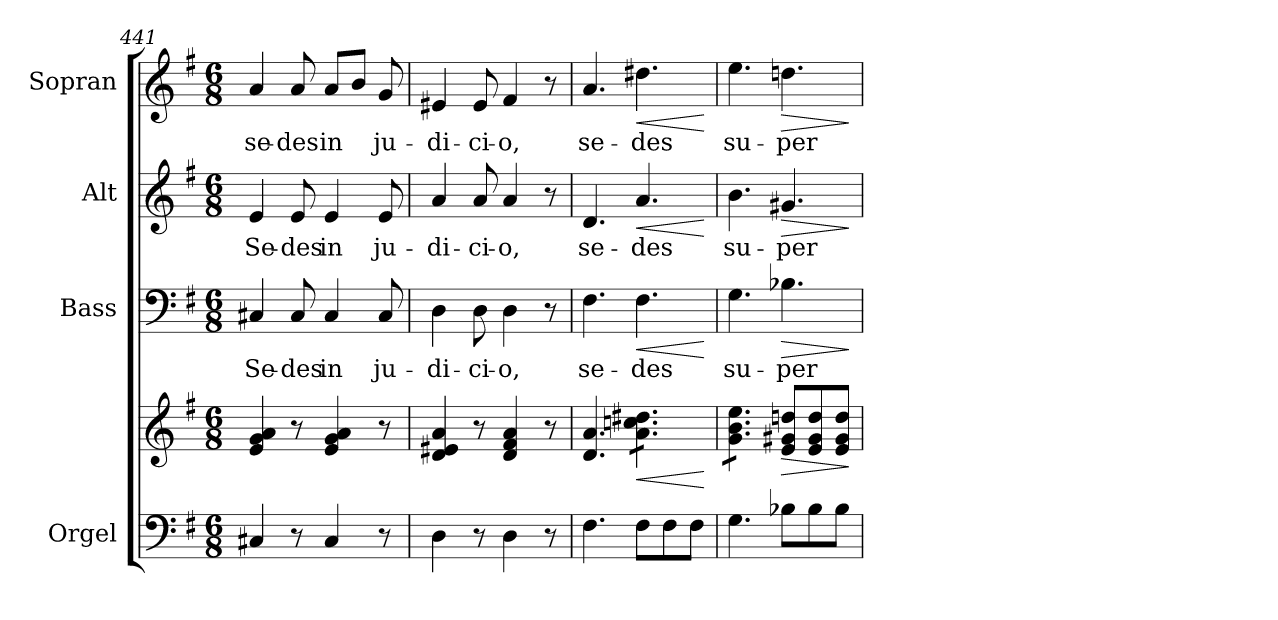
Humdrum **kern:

**kern	**kern	**dynam	**kern	**text	**dynam	**kern	**text	**dynam	**kern	**text	**dynam
*part4	*part4	*part4	*part3	*part3	*part3	*part2	*part2	*part2	*part1	*part1	*part1
*staff5	*staff4	*staff4/5	*staff3	*staff3	*staff3	*staff2	*staff2	*staff2	*staff1	*staff1	*staff1
*I"Orgel	*	*	*I"Bass	*	*	*I"Alt	*	*	*I"Sopran	*	*
*I'Org.	*	*	*I'B.	*	*	*I'A.	*	*	*I'S.	*	*
*clefF4	*clefG2	*	*clefF4	*	*	*clefG2	*	*	*clefG2	*	*
*k[f#]	*k[f#]	*	*k[f#]	*	*	*k[f#]	*	*	*k[f#]	*	*
*G:	*G:	*	*G:	*	*	*G:	*	*	*G:	*	*
*M6/8	*M6/8	*	*M6/8	*	*	*M6/8	*	*	*M6/8	*	*
=441	=441	=441	=441	=441	=441	=441	=441	=441	=441	=441	=441
!	!	!	!	!LO:LY:b	!	!	!LO:LY:b	!	!	!LO:LY:b	!
4C#X/	4e/ 4g/ 4a/	.	4C#X/	Se-	.	4e/	Se-	.	4a/	se-	.
!	!	!	!	!LO:LY:b	!	!	!LO:LY:b	!	!	!LO:LY:b	!
8r	8r	.	8C#/	-des	.	8e/	-des	.	8a/	-des	.
!	!	!	!	!LO:LY:b	!	!	!LO:LY:b	!	!	!LO:LY:b	!
4C#/	4e/ 4g/ 4a/	.	4C#/	in	.	4e/	in	.	8a/L	in	.
.	.	.	.	.	.	.	.	.	8b/J	.	.
!	!	!	!	!LO:LY:b	!	!	!LO:LY:b	!	!	!LO:LY:b	!
8r	8r	.	8C#/	ju-	.	8e/	ju-	.	8g/	ju-	.
=442	=442	=442	=442	=442	=442	=442	=442	=442	=442	=442	=442
!	!	!	!	!LO:LY:b	!	!	!LO:LY:b	!	!	!LO:LY:b	!
4D\	4d/ 4e#X/ 4a/	.	4D\	-di-	.	4a/	-di-	.	4e#X/	-di-	.
!	!	!	!	!LO:LY:b	!	!	!LO:LY:b	!	!	!LO:LY:b	!
8r	8r	.	8D\	-ci-	.	8a/	-ci-	.	8e#/	-ci-	.
!	!	!	!	!LO:LY:b	!	!	!LO:LY:b	!	!	!LO:LY:b	!
4D\	4d/ 4f#/ 4a/	.	4D\	-o,	.	4a/	-o,	.	4f#/	-o,	.
8r	8r	.	8r	.	.	8r	.	.	8r	.	.
=443	=443	=443	=443	=443	=443	=443	=443	=443	=443	=443	=443
!	!	!	!	!LO:LY:b	!	!	!LO:LY:b	!	!	!LO:LY:b	!
4.F#\	4.d/ 4.a/	.	4.F#\	se-	.	4.d/	se-	.	4.a/	se-	.
!	!	!LO:HP:b	!	!LO:LY:b	!LO:HP:b	!	!LO:LY:b	!LO:HP:b	!	!LO:LY:b	!LO:HP:b
*	*tremolo	*	*	*	*	*	*	*	*	*	*
8F#\L	8a\ 8ccn\ 8dd#X\L	<	4.F#\	-des	<	4.a/	-des	<	4.dd#X\	-des	<
8F#\	8a\ 8ccn\ 8dd#X\	.	.	.	.	.	.	.	.	.	.
8F#\J	8a\ 8ccn\ 8dd#X\J	.	.	.	.	.	.	.	.	.	.
.	.	[	.	.	[	.	.	[	.	.	[
=444	=444	=444	=444	=444	=444	=444	=444	=444	=444	=444	=444
!	!	!	!	!LO:LY:b	!	!	!LO:LY:b	!	!	!LO:LY:b	!
4.G\	8g\ 8b\ 8ee\L	.	4.G\	su-	.	4.b\	su-	.	4.ee\	su-	.
.	8g\ 8b\ 8ee\	.	.	.	.	.	.	.	.	.	.
.	8g\ 8b\ 8ee\J	.	.	.	.	.	.	.	.	.	.
*	*Xtremolo	*	*	*	*	*	*	*	*	*	*
!	!	!LO:HP:b	!	!LO:LY:b	!LO:HP:b	!	!LO:LY:b	!LO:HP:b	!	!LO:LY:b	!LO:HP:b
8B-X\L	8e/ 8g#X/ 8ddn/L	>	4.B-X\	-per	>	4.g#X/	-per	>	4.ddn\	-per	>
8B-\	8e/ 8g#/ 8dd/	.	.	.	.	.	.	.	.	.	.
8B-\J	8e/ 8g#/ 8dd/J	.	.	.	.	.	.	.	.	.	.
.	.	]	.	.	]	.	.	]	.	.	]
=	=	=	=	=	=	=	=	=	=	=	=
*-	*-	*-	*-	*-	*-	*-	*-	*-	*-	*-	*-
